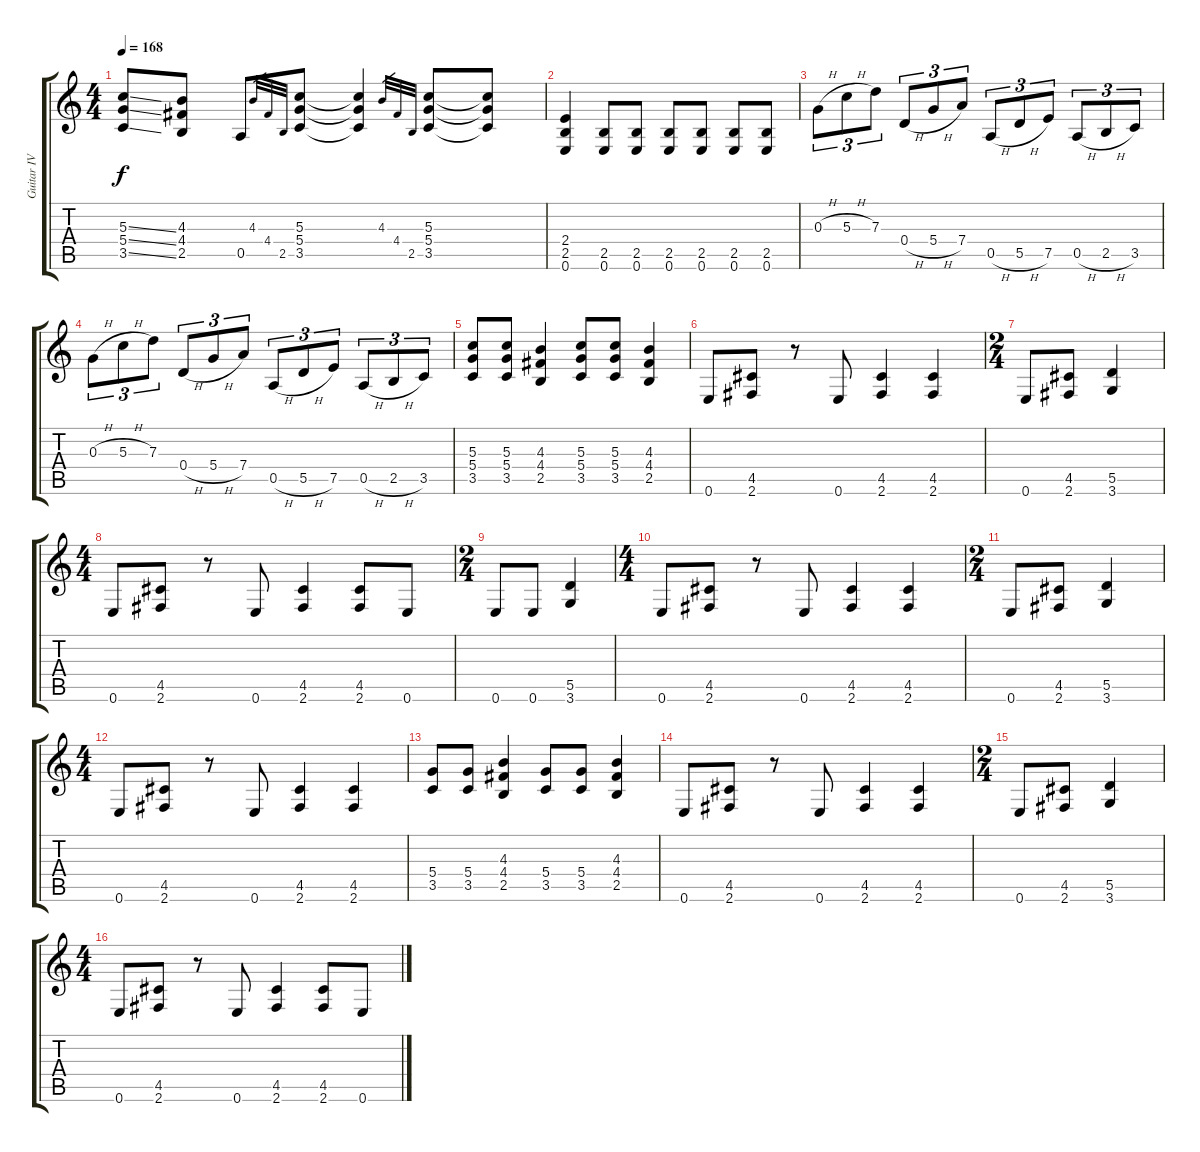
\track ("Guitar IV Over/Dist" "Guitar IV ") {instrument distortionguitar}
\staff {score tabs}
\tuning (E4 B3 G3 D3 A2 E2) {hide}
\ts (4 4)
\tempo 168
\clef g2
\ks c
(5.3{ss} 5.4{ss} 3.5{ss}).8{dy f} (4.3 4.4 2.5).8 0.5.8 4.3.32{gr} 4.4.32{gr} 2.5.32{gr} (5.3 5.4 3.5).8 (5.3{t} 5.4{t} 3.5{t}).4 4.3.32{gr} 4.4.32{gr} 2.5.32{gr} (5.3 5.4 3.5).8 (5.3{t} 5.4{t} 3.5{t}).8 |
(2.4 2.5 0.6).4 (2.5 0.6).8 (2.5 0.6).8 (2.5 0.6).8 (2.5 0.6).8 (2.5 0.6).8 (2.5 0.6).8 |
0.3{h}.8{tu (3 2)} 5.3{h}.8{tu (3 2)} 7.3.8{tu (3 2)} 0.4{h}.8{tu (3 2)} 5.4{h}.8{tu (3 2)} 7.4.8{tu (3 2)} 0.5{h}.8{tu (3 2)} 5.5{h}.8{tu (3 2)} 7.5.8{tu (3 2)} 0.5{h}.8{tu (3 2)} 2.5{h}.8{tu (3 2)} 3.5.8{tu (3 2)} |
0.3{h}.8{tu (3 2)} 5.3{h}.8{tu (3 2)} 7.3.8{tu (3 2)} 0.4{h}.8{tu (3 2)} 5.4{h}.8{tu (3 2)} 7.4.8{tu (3 2)} 0.5{h}.8{tu (3 2)} 5.5{h}.8{tu (3 2)} 7.5.8{tu (3 2)} 0.5{h}.8{tu (3 2)} 2.5{h}.8{tu (3 2)} 3.5.8{tu (3 2)} |
(5.3 5.4 3.5).8 (5.3 5.4 3.5).8 (4.3 4.4 2.5).4 (5.3 5.4 3.5).8 (5.3 5.4 3.5).8 (4.3 4.4 2.5).4 |
0.6.8 (4.5 2.6).8 r.8 0.6.8 (4.5 2.6).4 (4.5 2.6).4 |
\ts (2 4)
0.6.8 (4.5 2.6).8 (5.5 3.6).4 |
\ts (4 4)
0.6.8 (4.5 2.6).8 r.8 0.6.8 (4.5 2.6).4 (4.5 2.6).8 0.6.8 |
\ts (2 4)
0.6.8 0.6.8 (5.5 3.6).4 |
\ts (4 4)
0.6.8 (4.5 2.6).8 r.8 0.6.8 (4.5 2.6).4 (4.5 2.6).4 |
\ts (2 4)
0.6.8 (4.5 2.6).8 (5.5 3.6).4 |
\ts (4 4)
0.6.8 (4.5 2.6).8 r.8 0.6.8 (4.5 2.6).4 (4.5 2.6).4 |
(5.4 3.5).8 (5.4 3.5).8 (4.3 4.4 2.5).4 (5.4 3.5).8 (5.4 3.5).8 (4.3 4.4 2.5).4 |
0.6.8 (4.5 2.6).8 r.8 0.6.8 (4.5 2.6).4 (4.5 2.6).4 |
\ts (2 4)
0.6.8 (4.5 2.6).8 (5.5 3.6).4 |
\ts (4 4)
0.6.8 (4.5 2.6).8 r.8 0.6.8 (4.5 2.6).4 (4.5 2.6).8 0.6.8
